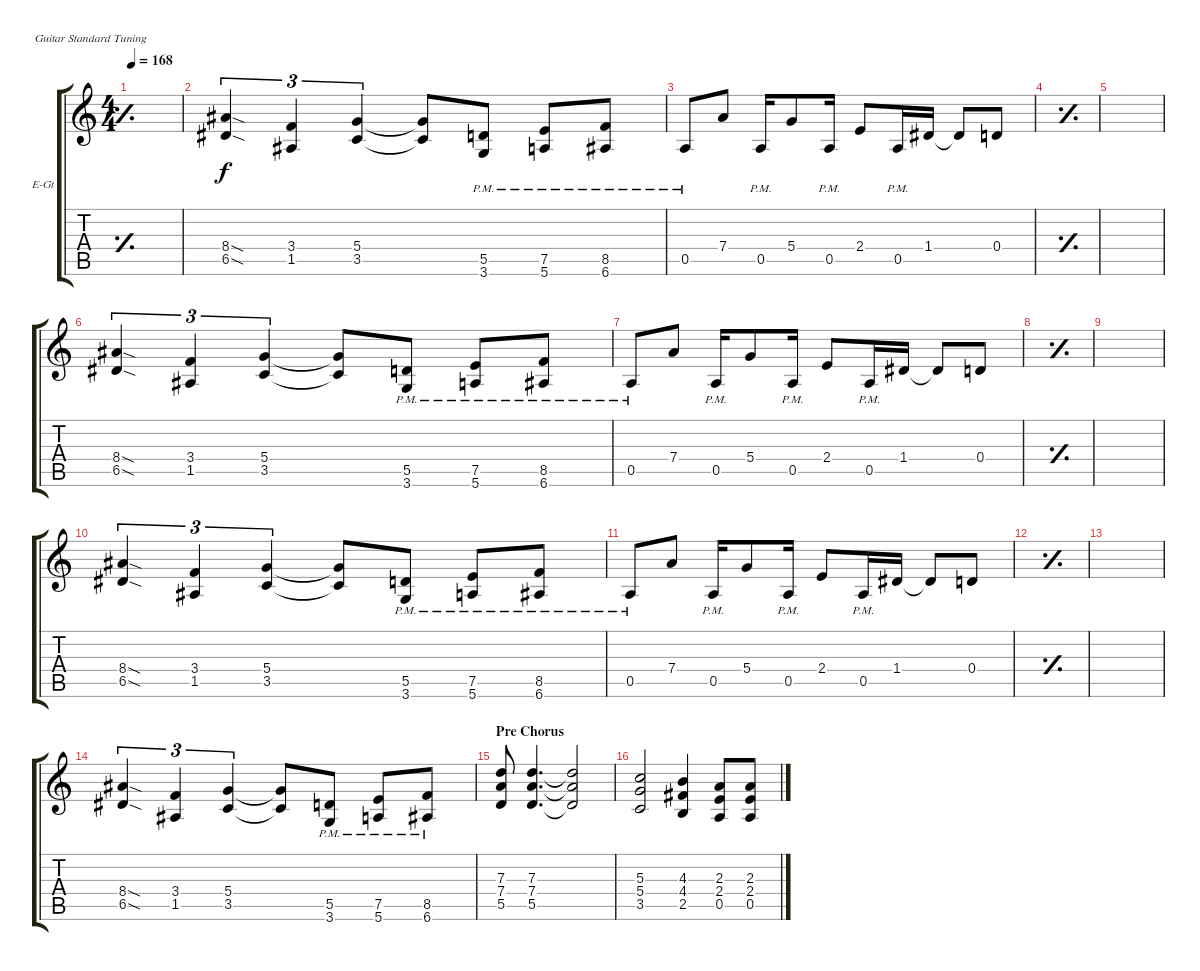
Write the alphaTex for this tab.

\bracketExtendMode groupsimilarinstruments
\firstSystemTrackNameOrientation horizontal
\otherSystemsTrackNameOrientation horizontal
\track ("Guitar II" "E-Gt") {instrument distortionguitar}
\staff {score tabs}
\tuning (E4 B3 G3 D3 A2 E2)
\ts (4 4)
\tempo 168
\clef g2
\simile simple
\ks c
|
(8.4{sod} 6.5{sod}).4{tu (3 2)} (3.4 1.5).4{tu (3 2)} (5.4 3.5).4{tu (3 2)} (5.4{t} 3.5{t}).8 (5.5{pm} 3.6{pm}).8 (7.5{pm} 5.6{pm}).8 (8.5{pm} 6.6{pm}).8 |
0.5{pm}.8 7.4.8 0.5{pm}.16 5.4.8 0.5{pm}.16 2.4.8 0.5{pm}.16 1.4.16 1.4{t}.8 0.4.8 |
\simile simple
|
|
\simile none
(8.4{sod} 6.5{sod}).4{tu (3 2)} (3.4 1.5).4{tu (3 2)} (5.4 3.5).4{tu (3 2)} (5.4{t} 3.5{t}).8 (5.5{pm} 3.6{pm}).8 (7.5{pm} 5.6{pm}).8 (8.5{pm} 6.6{pm}).8 |
0.5{pm}.8 7.4.8 0.5{pm}.16 5.4.8 0.5{pm}.16 2.4.8 0.5{pm}.16 1.4.16 1.4{t}.8 0.4.8 |
\simile simple
|
|
\simile none
(8.4{sod} 6.5{sod}).4{tu (3 2)} (3.4 1.5).4{tu (3 2)} (5.4 3.5).4{tu (3 2)} (5.4{t} 3.5{t}).8 (5.5{pm} 3.6{pm}).8 (7.5{pm} 5.6{pm}).8 (8.5{pm} 6.6{pm}).8 |
0.5{pm}.8 7.4.8 0.5{pm}.16 5.4.8 0.5{pm}.16 2.4.8 0.5{pm}.16 1.4.16 1.4{t}.8 0.4.8 |
\simile simple
|
|
\simile none
(8.4{sod} 6.5{sod}).4{tu (3 2)} (3.4 1.5).4{tu (3 2)} (5.4 3.5).4{tu (3 2)} (5.4{t} 3.5{t}).8 (5.5{pm} 3.6{pm}).8 (7.5{pm} 5.6{pm}).8 (8.5{pm} 6.6{pm}).8 |
\section ("" "Pre Chorus")
(7.3 7.4 5.5).8 (7.3 7.4 5.5).4{d} (7.3{t} 7.4{t} 5.5{t}).2 |
(5.3 5.4 3.5).2 (4.3 4.4 2.5).4 (2.3 2.4 0.5).8 (2.3 2.4 0.5).8
